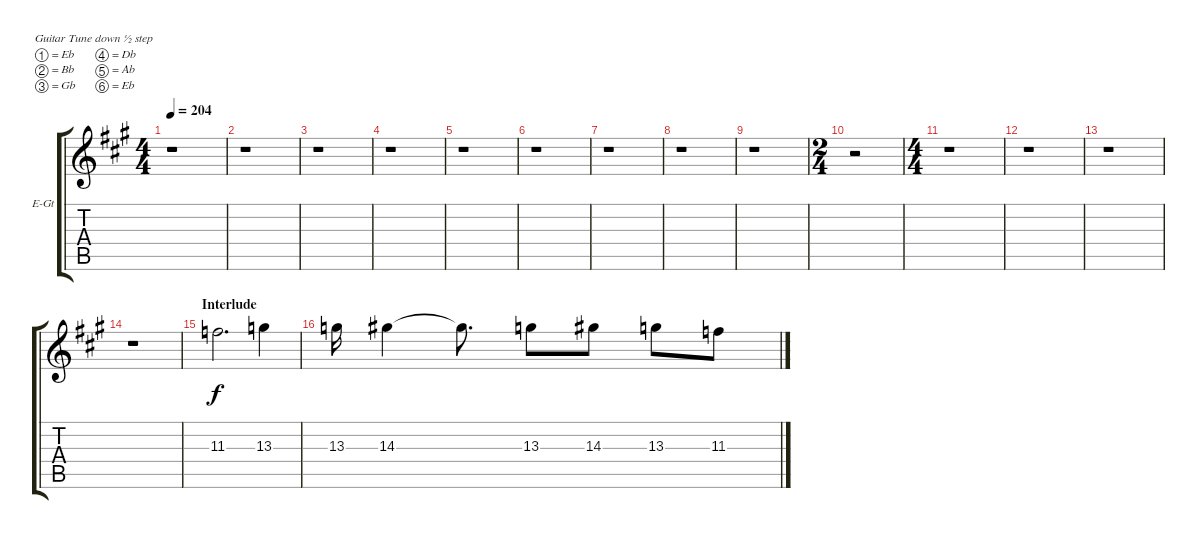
\bracketExtendMode groupsimilarinstruments
\firstSystemTrackNameOrientation horizontal
\otherSystemsTrackNameOrientation horizontal
\track ("Octaver" "E-Gt") {instrument distortionguitar}
\staff {score tabs}
\tuning (Eb4 Bb3 Gb3 Db3 Ab2 Eb2)
\ts (4 4)
\tempo 204
\clef g2
\ks a
r.1{dy f} |
r.1 |
r.1 |
r.1 |
r.1 |
r.1 |
r.1 |
r.1 |
r.1 |
\ts (2 4)
r.2 |
\ts (4 4)
r.1 |
r.1 |
r.1 |
r.1 |
\section ("" "Interlude")
11.3.2{d} 13.3.4 |
13.3.16 14.3.4 14.3{t}.8{d} 13.3.8 14.3.8 13.3.8 11.3.8
